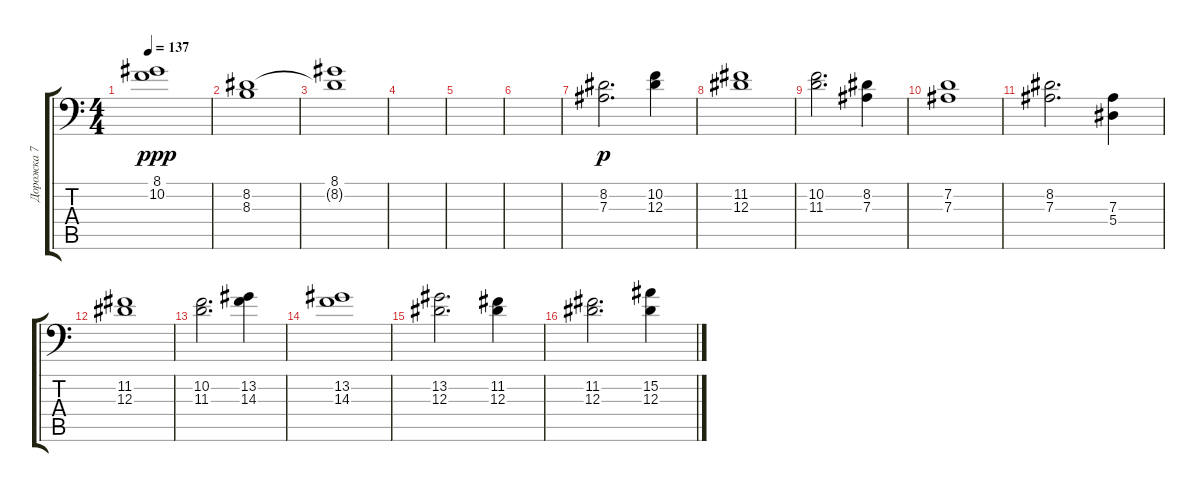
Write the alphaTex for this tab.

\track ("Дорожка 7" "Дорожка 7") {instrument stringensemble1}
\staff {score tabs}
\tuning (C4 G3 Eb3 Bb2 F2 Bb1) {hide}
\ts (4 4)
\tempo 137
\clef f4
\ks c
(8.1 10.2{t}).1{dy ppp} |
(8.2 8.3).1 |
(8.1 8.2{t}).1 |
|
|
|
(8.2 7.3).2{d dy p} (10.2 12.3).4 |
(11.2 12.3).1 |
(10.2 11.3).2{d} (8.2 7.3).4 |
(7.2 7.3).1 |
(8.2 7.3).2{d} (7.3 5.4).4 |
(11.2 12.3).1 |
(10.2 11.3).2{d} (13.2 14.3).4 |
(13.2 14.3).1 |
(13.2 12.3).2{d} (11.2 12.3).4 |
(11.2 12.3).2{d} (15.2 12.3).4
